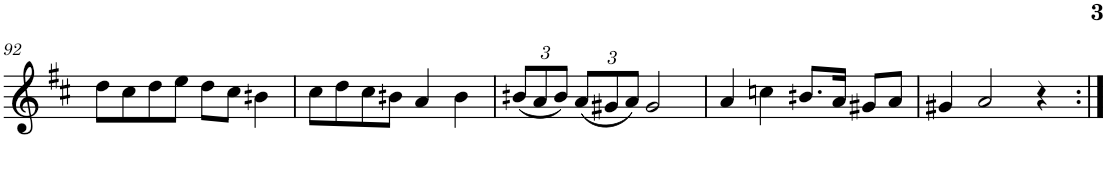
**kern
*part1
*staff1
*I"Piano
*I'Pno
!!LO:PB:g=z
*clefG2
*k[f#c#]
*D:
*M4/4
*met(c)
=92
8dd\L
8cc#\
8dd\
8ee\J
8dd\L
8cc#\J
4bn\
=93
8cc#\L
8dd\
8cc#\
8bn\J
4a/
4b\
=94
*Xbrackettup
(12bn/L
12a/
12b/J)
(12a/L
12g#X/
12a/J)
2g#/
=95
4a/
4ccn\
8.bn/L
16a/Jk
8g#X/L
8a/J
=96
4g#X/
2a/
4r
=:|!
*-
